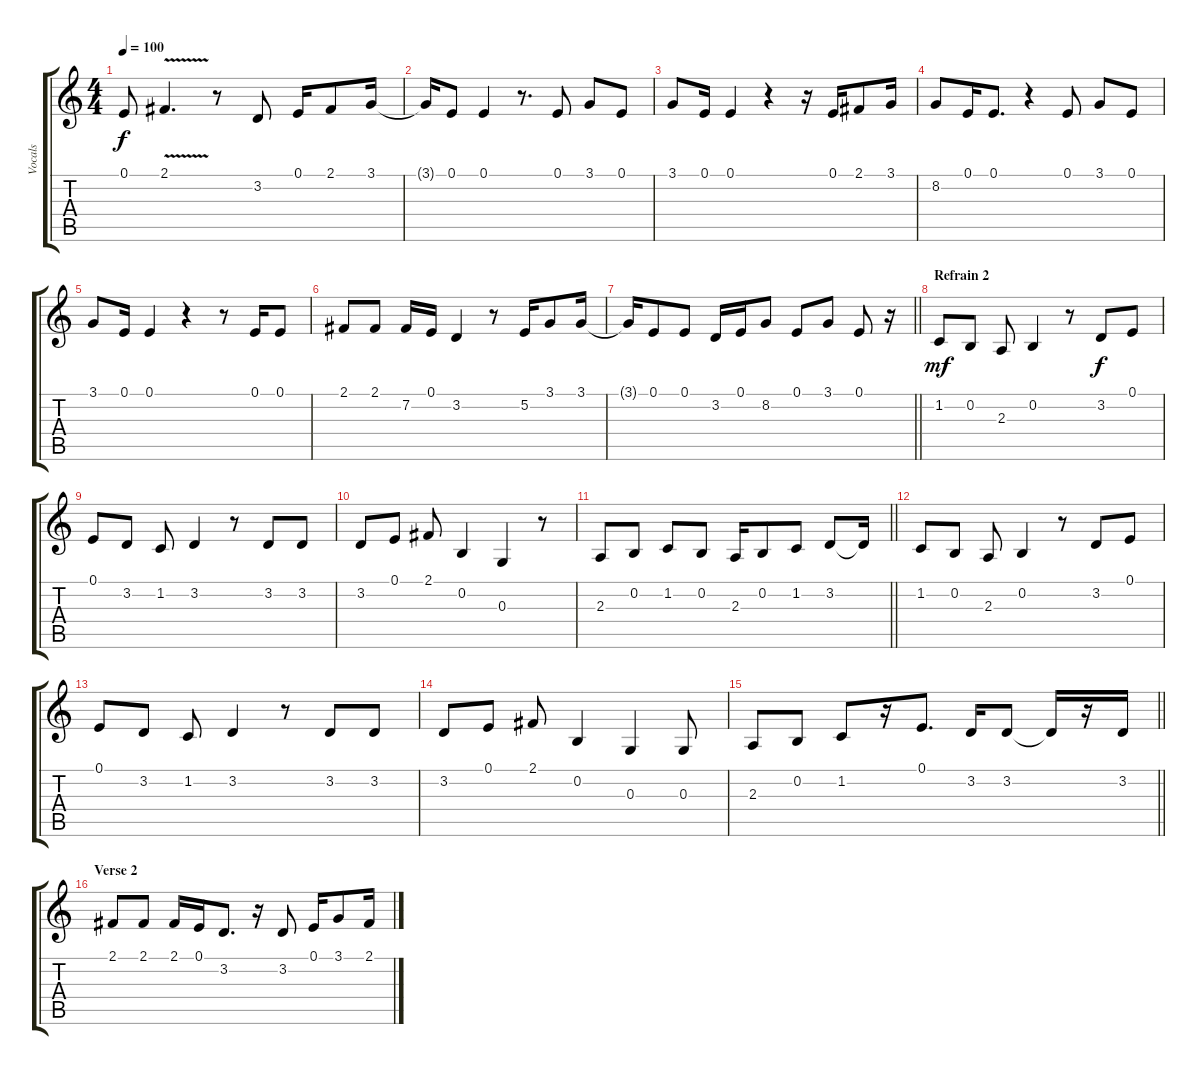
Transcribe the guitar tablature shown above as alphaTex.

\track ("Vocals" "Vocals") {instrument tenorsax}
\staff {score tabs}
\tuning (E4 B3 G3 D3 A2 E2) {hide}
\ts (4 4)
\tempo 100
\clef g2
\ks c
0.1{t}.8{dy f} 2.1{v}.4{d} r.8 3.2.8 0.1.16 2.1.8 3.1.16 |
3.1{t}.16 0.1.8 0.1.4 r.8{d} 0.1.8 3.1.8 0.1.8 |
3.1.8 0.1.16 0.1.4 r.4 r.16 0.1.16 2.1.8 3.1.16 |
8.2.8 0.1.16 0.1.8{d} r.4 0.1.8 3.1.8 0.1.8 |
3.1.8 0.1.16 0.1.4 r.4 r.8 0.1.16 0.1.8 |
2.1.8 2.1.8 7.2.16 0.1.16 3.2.4 r.8 5.2.16 3.1.8 3.1.16 |
\barLineRight lightlight
3.1{t}.16 0.1.8 0.1.8 3.2.16 0.1.16 8.2.8 0.1.8 3.1.8 0.1.8 r.16 |
\section ("" "Refrain 2")
1.2.8{dy mf} 0.2.8 2.3.8 0.2.4 r.8 3.2.8{dy f} 0.1.8 |
0.1.8 3.2.8 1.2.8 3.2.4 r.8 3.2.8 3.2.8 |
3.2.8 0.1.8 2.1.8 0.2.4 0.3.4 r.8 |
\barLineRight lightlight
2.3.8 0.2.8 1.2.8 0.2.8 2.3.16 0.2.8 1.2.8 3.2.8 3.2{t}.16 |
1.2.8 0.2.8 2.3.8 0.2.4 r.8 3.2.8 0.1.8 |
0.1.8 3.2.8 1.2.8 3.2.4 r.8 3.2.8 3.2.8 |
3.2.8 0.1.8 2.1.8 0.2.4 0.3.4 0.3.8 |
\barLineRight lightlight
2.3.8 0.2.8 1.2.8 r.16 0.1.8{d} 3.2.16 3.2.8 3.2{t}.16 r.16 3.2.16 |
\section ("" "Verse 2")
2.1.8 2.1.8 2.1.16 0.1.16 3.2.8{d} r.16 3.2.8 0.1.16 3.1.8 2.1.16
